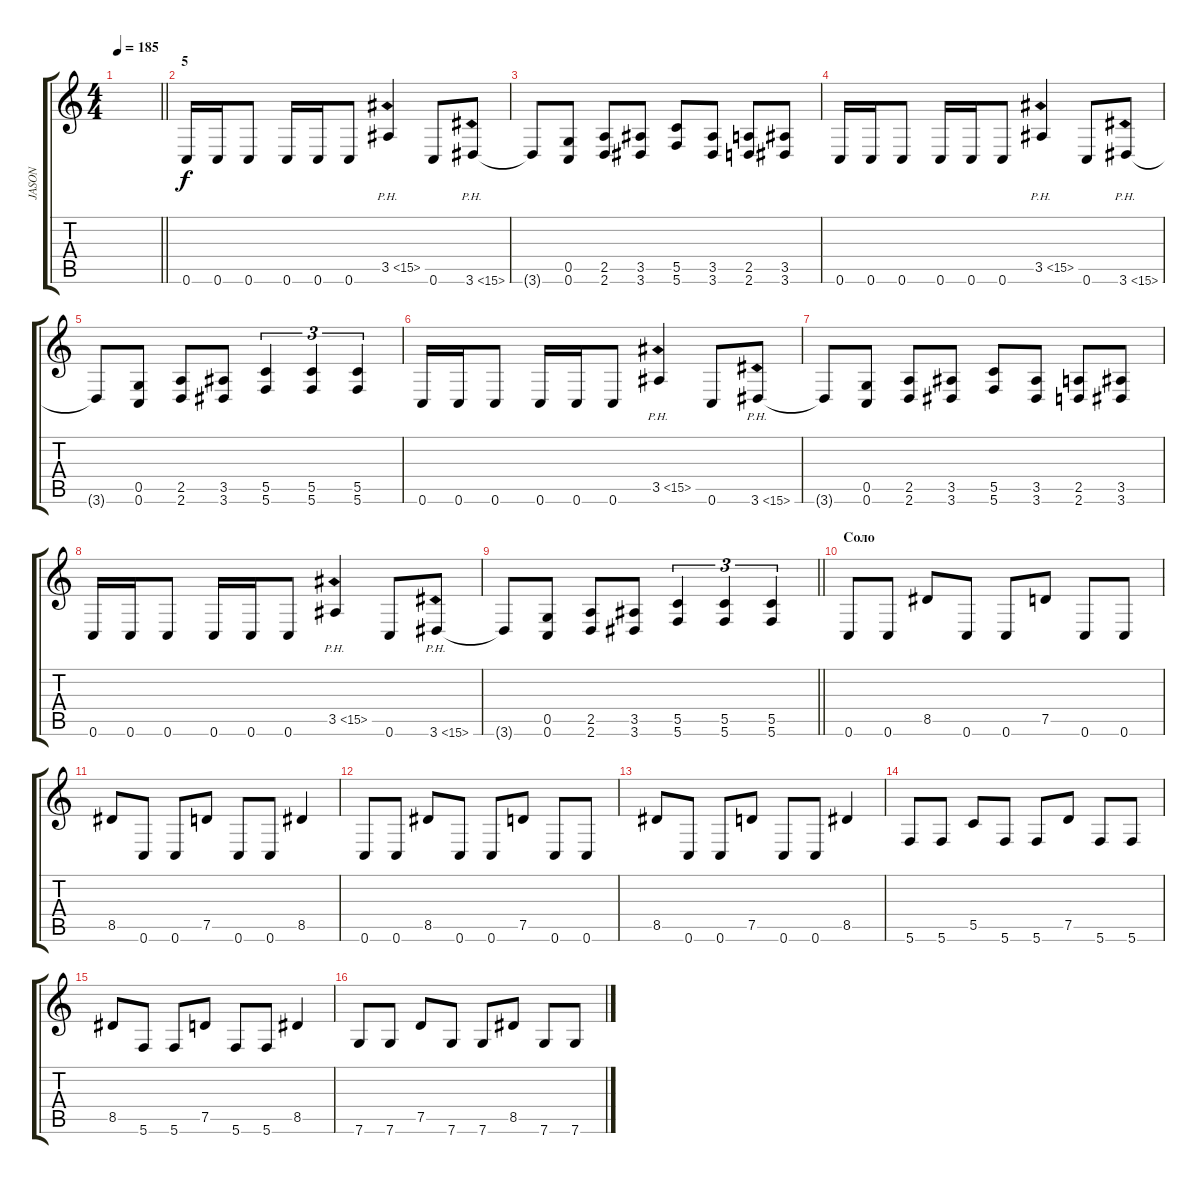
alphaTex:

\track ("JASON" "JASON") {instrument distortionguitar}
\staff {score tabs}
\tuning (D4 A3 F3 C3 G2 C2) {hide}
\ts (4 4)
\tempo 185
\clef g2
\barLineRight lightlight
\ks c
|
\section ("" "5")
0.6.16 0.6.16 0.6.8 0.6.16 0.6.16 0.6.8 3.5{ph 12}.4 0.6.8 3.6{ph 12}.8 |
3.6{t}.8 (0.5 0.6).8 (2.5 2.6).8 (3.5 3.6).8 (5.5 5.6).8 (3.5 3.6).8 (2.5 2.6).8 (3.5 3.6).8 |
0.6.16 0.6.16 0.6.8 0.6.16 0.6.16 0.6.8 3.5{ph 12}.4 0.6.8 3.6{ph 12}.8 |
3.6{t}.8 (0.5 0.6).8 (2.5 2.6).8 (3.5 3.6).8 (5.5 5.6).4{tu (3 2)} (5.5 5.6).4{tu (3 2)} (5.5 5.6).4{tu (3 2)} |
0.6.16 0.6.16 0.6.8 0.6.16 0.6.16 0.6.8 3.5{ph 12}.4 0.6.8 3.6{ph 12}.8 |
3.6{t}.8 (0.5 0.6).8 (2.5 2.6).8 (3.5 3.6).8 (5.5 5.6).8 (3.5 3.6).8 (2.5 2.6).8 (3.5 3.6).8 |
0.6.16 0.6.16 0.6.8 0.6.16 0.6.16 0.6.8 3.5{ph 12}.4 0.6.8 3.6{ph 12}.8 |
\barLineRight lightlight
3.6{t}.8 (0.5 0.6).8 (2.5 2.6).8 (3.5 3.6).8 (5.5 5.6).4{tu (3 2)} (5.5 5.6).4{tu (3 2)} (5.5 5.6).4{tu (3 2)} |
\section ("" "Соло")
0.6.8 0.6.8 8.5.8 0.6.8 0.6.8 7.5.8 0.6.8 0.6.8 |
8.5.8 0.6.8 0.6.8 7.5.8 0.6.8 0.6.8 8.5.4 |
0.6.8 0.6.8 8.5.8 0.6.8 0.6.8 7.5.8 0.6.8 0.6.8 |
8.5.8 0.6.8 0.6.8 7.5.8 0.6.8 0.6.8 8.5.4 |
5.6.8 5.6.8 5.5.8 5.6.8 5.6.8 7.5.8 5.6.8 5.6.8 |
8.5.8 5.6.8 5.6.8 7.5.8 5.6.8 5.6.8 8.5.4 |
7.6.8 7.6.8 7.5.8 7.6.8 7.6.8 8.5.8 7.6.8 7.6.8
